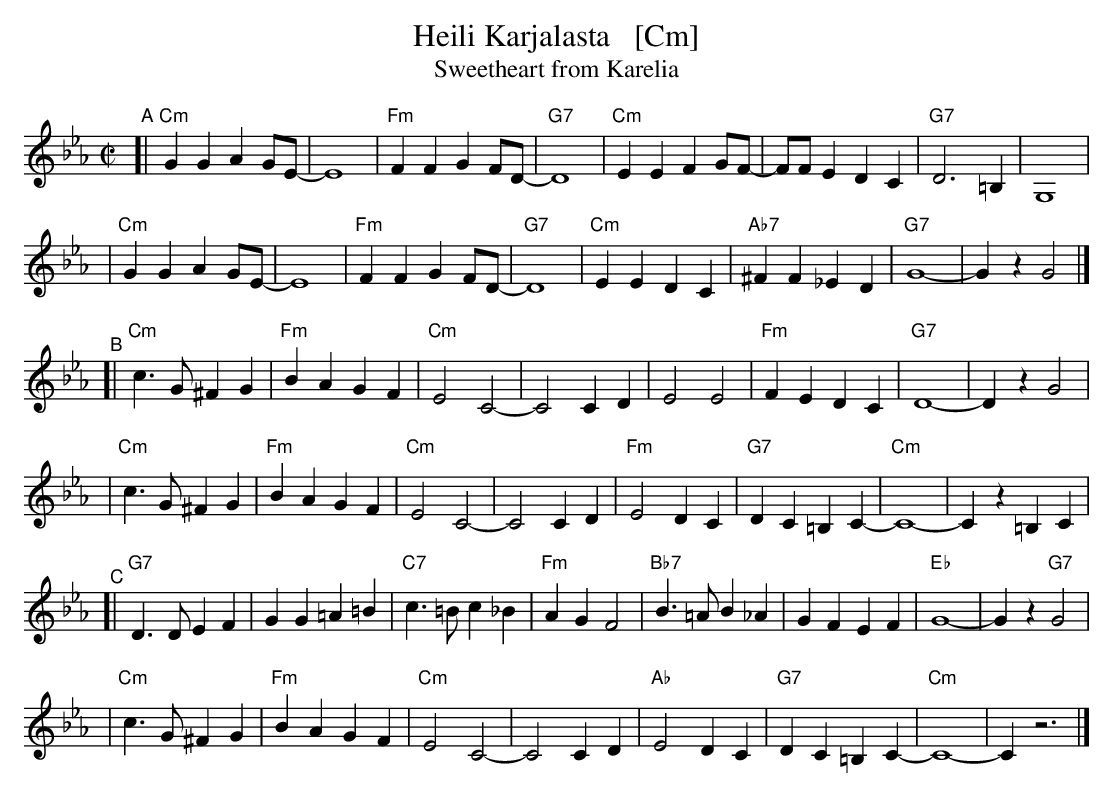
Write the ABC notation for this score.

X:1
T: Heili Karjalasta   [Cm]
T: Sweetheart from Karelia
M: C|
L: 1/4
K: Cm
"^A"\
[| "Cm"GG AG/E/- | E4 | "Fm"FF GF/D/- | "G7"D4 \
| "Cm"EE FG/F/- | F/F/E DC | "G7"D3 =B, | G,4 |
| "Cm"GG AG/E/- | E4 | "Fm"FF GF/D/- | "G7"D4 \
| "Cm"EE DC | "Ab7"^FF _ED | "G7"G4- | Gz G2 |]
"^B"\
[|"Cm"c>G ^FG | "Fm"BA GF | "Cm"E2 C2- | C2 CD \
| E2 E2 | "Fm"FE DC | "G7"D4- | Dz G2 |
| "Cm"c>G ^FG | "Fm"BA GF | "Cm"E2 C2- | C2 CD \
| "Fm"E2 DC | "G7"DC =B,C- | "Cm"C4- | Cz =B,C |
"^C"\
[|"G7"D>D EF | GG=A=B | "C7"c>=B c_B | "Fm"AG F2 \
| "Bb7"B>=A B_A | GF EF | "Eb"G4- | Gz "G7"G2 |
| "Cm"c>G ^FG | "Fm"BA GF | "Cm"E2 C2- | C2 CD \
| "Ab"E2 DC |  "G7"DC =B,C- | "Cm"C4- | C z3 |]
